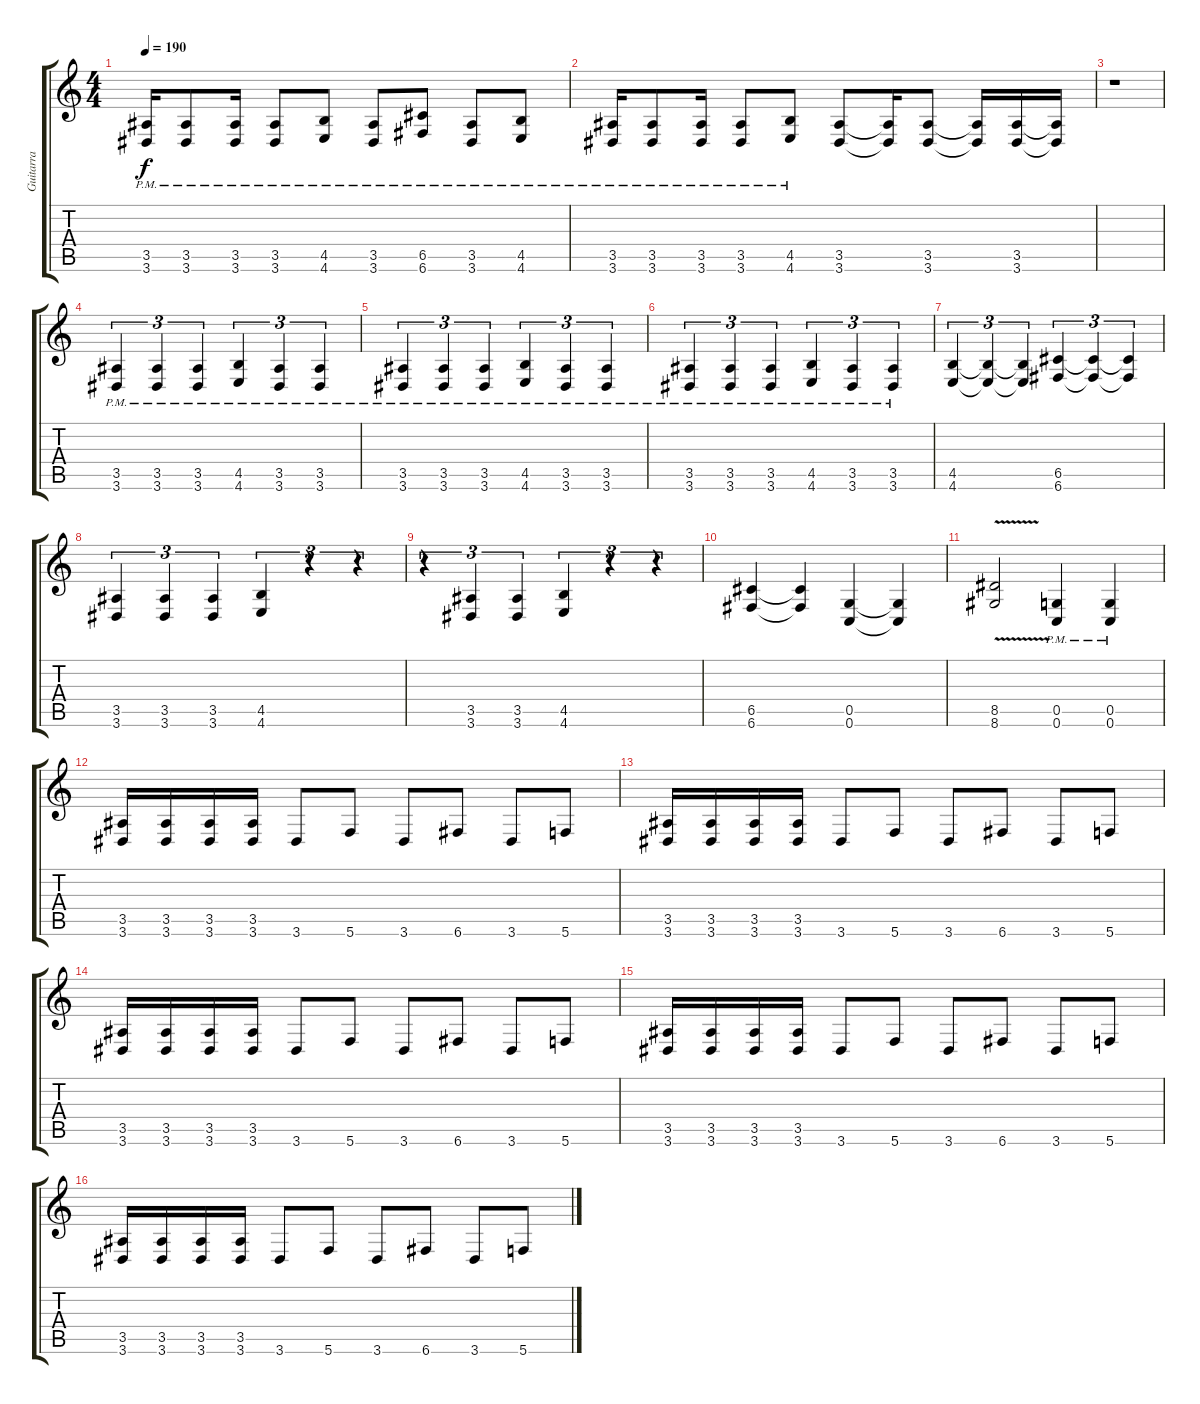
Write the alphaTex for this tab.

\track ("Guitarra" "Guitarra") {instrument distortionguitar}
\staff {score tabs}
\tuning (D4 A3 F3 C3 G2 C2) {hide}
\ts (4 4)
\tempo 190
\clef g2
\ks c
(3.5{pm} 3.6{pm}).16{dy f} (3.5{pm} 3.6{pm}).8 (3.5{pm} 3.6{pm}).16 (3.5{pm} 3.6{pm}).8 (4.5{pm} 4.6{pm}).8 (3.5{pm} 3.6{pm}).8 (6.5{pm} 6.6{pm}).8 (3.5{pm} 3.6{pm}).8 (4.5{pm} 4.6{pm}).8 |
(3.5{pm} 3.6{pm}).16 (3.5{pm} 3.6{pm}).8 (3.5{pm} 3.6{pm}).16 (3.5{pm} 3.6{pm}).8 (4.5{pm} 4.6{pm}).8 (3.5 3.6).8 (3.5{t} 3.6{t}).16 (3.5 3.6).8 (3.5{t} 3.6{t}).16 (3.5 3.6).16 (3.5{t} 3.6{t}).16 |
r.1 |
(3.5{pm} 3.6{pm}).4{tu (3 2)} (3.5{pm} 3.6{pm}).4{tu (3 2)} (3.5{pm} 3.6{pm}).4{tu (3 2)} (4.5{pm} 4.6{pm}).4{tu (3 2)} (3.5{pm} 3.6{pm}).4{tu (3 2)} (3.5{pm} 3.6{pm}).4{tu (3 2)} |
(3.5{pm} 3.6{pm}).4{tu (3 2)} (3.5{pm} 3.6{pm}).4{tu (3 2)} (3.5{pm} 3.6{pm}).4{tu (3 2)} (4.5{pm} 4.6{pm}).4{tu (3 2)} (3.5{pm} 3.6{pm}).4{tu (3 2)} (3.5{pm} 3.6{pm}).4{tu (3 2)} |
(3.5{pm} 3.6{pm}).4{tu (3 2)} (3.5{pm} 3.6{pm}).4{tu (3 2)} (3.5{pm} 3.6{pm}).4{tu (3 2)} (4.5{pm} 4.6{pm}).4{tu (3 2)} (3.5{pm} 3.6{pm}).4{tu (3 2)} (3.5{pm} 3.6{pm}).4{tu (3 2)} |
(4.5 4.6).4{tu (3 2)} (4.5{t} 4.6{t}).4{tu (3 2)} (4.5{t} 4.6{t}).4{tu (3 2)} (6.5 6.6).4{tu (3 2)} (6.5{t} 6.6{t}).4{tu (3 2)} (6.5{t} 6.6{t}).4{tu (3 2)} |
(3.5 3.6).4{tu (3 2)} (3.5 3.6).4{tu (3 2)} (3.5 3.6).4{tu (3 2)} (4.5 4.6).4{tu (3 2)} r.4{tu (3 2)} r.4{tu (3 2)} |
r.4{tu (3 2)} (3.5 3.6).4{tu (3 2)} (3.5 3.6).4{tu (3 2)} (4.5 4.6).4{tu (3 2)} r.4{tu (3 2)} r.4{tu (3 2)} |
(6.5 6.6).4 (6.5{t} 6.6{t}).4 (0.5 0.6).4 (0.5{t} 0.6{t}).4 |
(8.5{v} 8.6{v}).2 (0.5{pm} 0.6{pm}).4 (0.5{pm} 0.6{pm}).4 |
(3.5 3.6).16 (3.5 3.6).16 (3.5 3.6).16 (3.5 3.6).16 3.6.8 5.6.8 3.6.8 6.6.8 3.6.8 5.6.8 |
(3.5 3.6).16 (3.5 3.6).16 (3.5 3.6).16 (3.5 3.6).16 3.6.8 5.6.8 3.6.8 6.6.8 3.6.8 5.6.8 |
(3.5 3.6).16 (3.5 3.6).16 (3.5 3.6).16 (3.5 3.6).16 3.6.8 5.6.8 3.6.8 6.6.8 3.6.8 5.6.8 |
(3.5 3.6).16 (3.5 3.6).16 (3.5 3.6).16 (3.5 3.6).16 3.6.8 5.6.8 3.6.8 6.6.8 3.6.8 5.6.8 |
(3.5 3.6).16 (3.5 3.6).16 (3.5 3.6).16 (3.5 3.6).16 3.6.8 5.6.8 3.6.8 6.6.8 3.6.8 5.6.8
